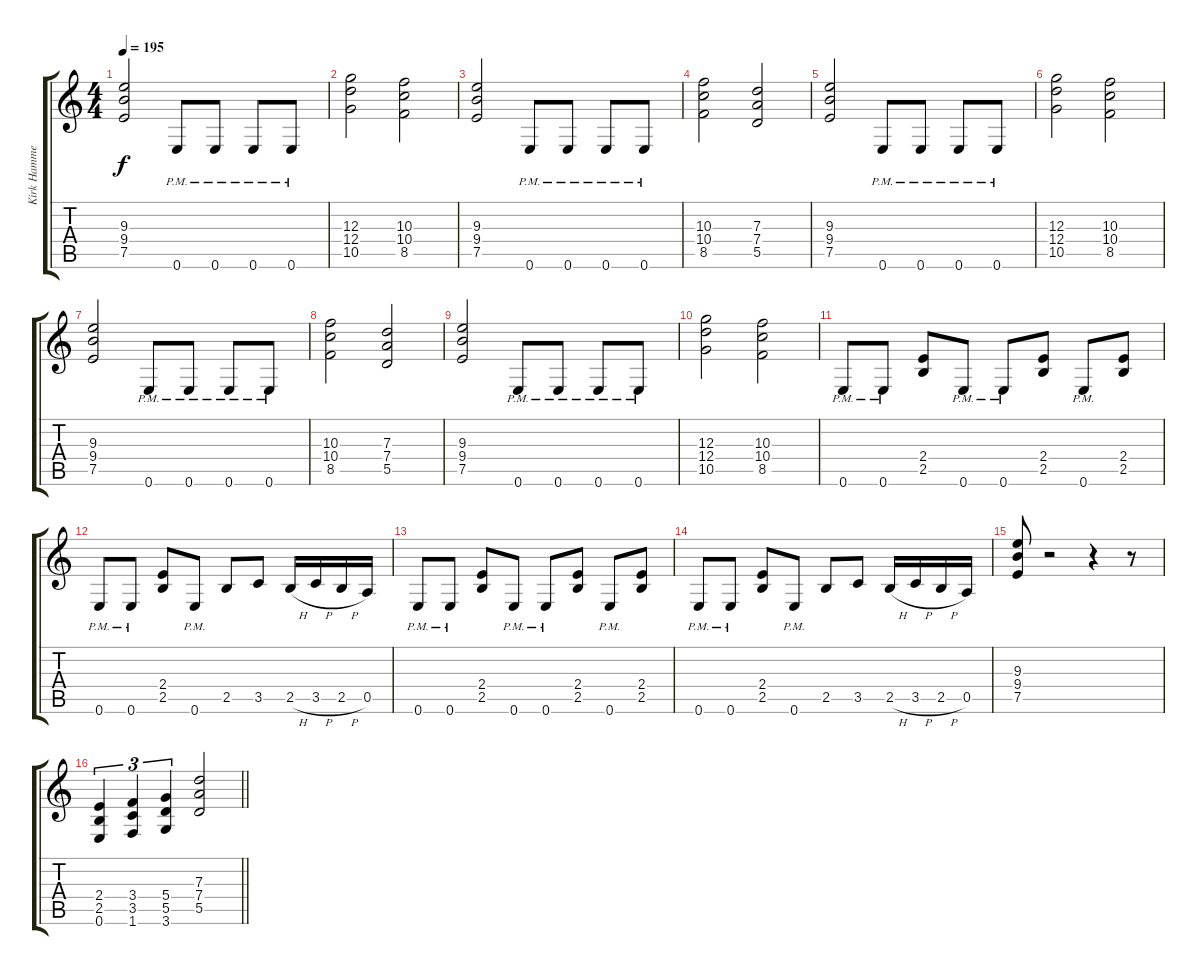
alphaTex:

\track ("Kirk Hammett Rhythm" "Kirk Hamme") {instrument distortionguitar}
\staff {score tabs}
\tuning (E4 B3 G3 D3 A2 E2) {hide}
\ts (4 4)
\tempo 195
\clef g2
\ks c
(9.3 9.4 7.5).2{dy f} 0.6{pm}.8 0.6{pm}.8 0.6{pm}.8 0.6{pm}.8 |
(12.3 12.4 10.5).2 (10.3 10.4 8.5).2 |
(9.3 9.4 7.5).2 0.6{pm}.8 0.6{pm}.8 0.6{pm}.8 0.6{pm}.8 |
(10.3 10.4 8.5).2 (7.3 7.4 5.5).2 |
(9.3 9.4 7.5).2 0.6{pm}.8 0.6{pm}.8 0.6{pm}.8 0.6{pm}.8 |
(12.3 12.4 10.5).2 (10.3 10.4 8.5).2 |
(9.3 9.4 7.5).2 0.6{pm}.8 0.6{pm}.8 0.6{pm}.8 0.6{pm}.8 |
(10.3 10.4 8.5).2 (7.3 7.4 5.5).2 |
(9.3 9.4 7.5).2 0.6{pm}.8 0.6{pm}.8 0.6{pm}.8 0.6{pm}.8 |
(12.3 12.4 10.5).2 (10.3 10.4 8.5).2 |
0.6{pm}.8 0.6{pm}.8 (2.4 2.5).8 0.6{pm}.8 0.6{pm}.8 (2.4 2.5).8 0.6{pm}.8 (2.4 2.5).8 |
0.6{pm}.8 0.6{pm}.8 (2.4 2.5).8 0.6{pm}.8 2.5.8 3.5.8 2.5{h}.16 3.5{h}.16 2.5{h}.16 0.5.16 |
0.6{pm}.8 0.6{pm}.8 (2.4 2.5).8 0.6{pm}.8 0.6{pm}.8 (2.4 2.5).8 0.6{pm}.8 (2.4 2.5).8 |
0.6{pm}.8 0.6{pm}.8 (2.4 2.5).8 0.6{pm}.8 2.5.8 3.5.8 2.5{h}.16 3.5{h}.16 2.5{h}.16 0.5.16 |
(9.3 9.4 7.5).8 r.2 r.4 r.8 |
\barLineRight lightlight
(2.4 2.5 0.6).4{tu (3 2)} (3.4 3.5 1.6).4{tu (3 2)} (5.4 5.5 3.6).4{tu (3 2)} (7.3 7.4 5.5).2
